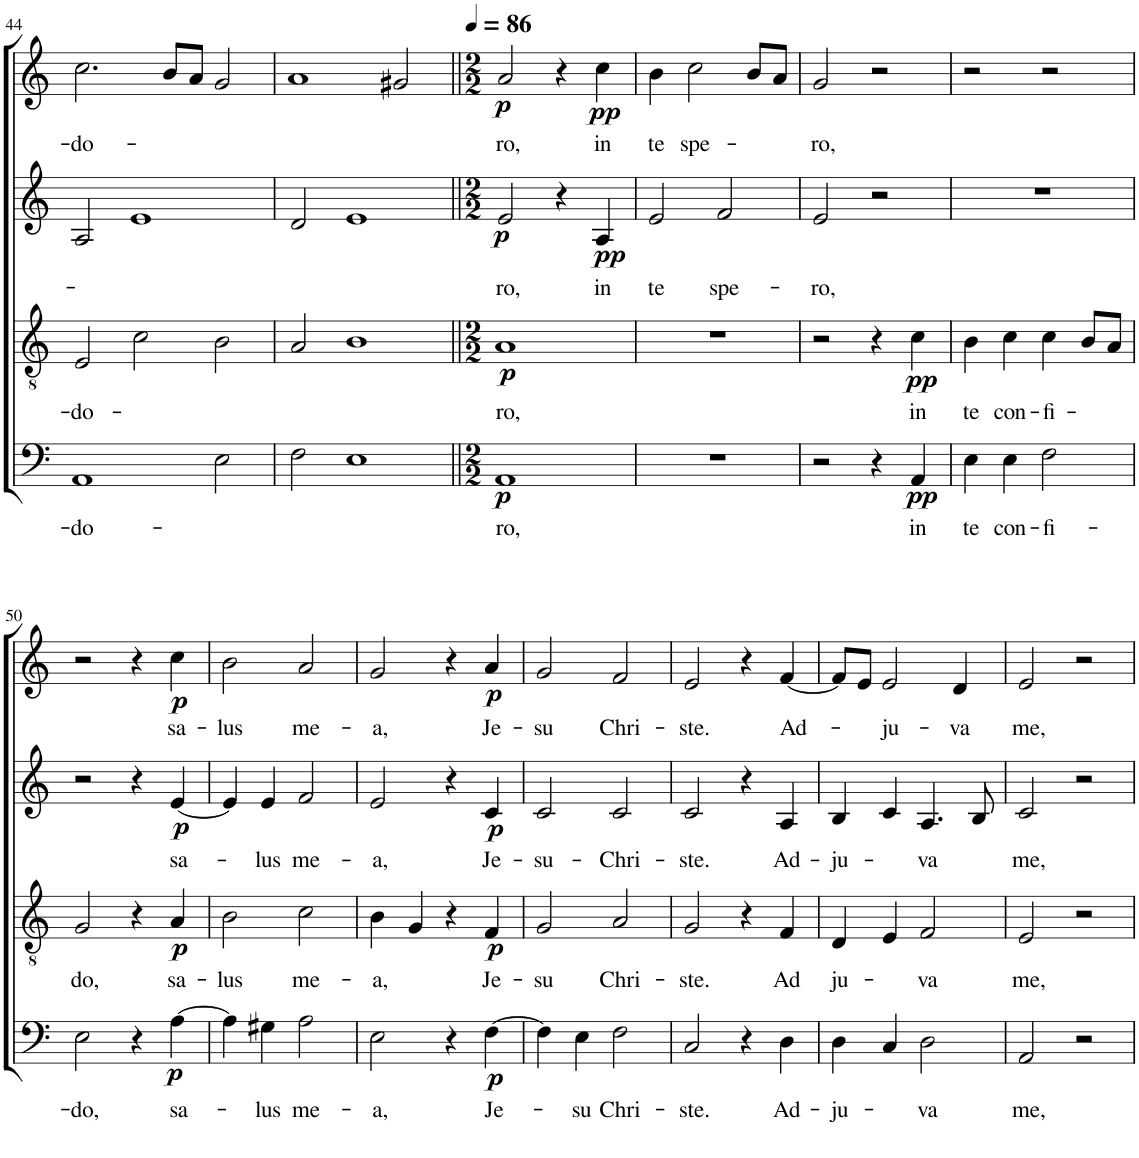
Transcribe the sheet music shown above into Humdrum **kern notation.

**kern	**text	**dynam	**kern	**text	**dynam	**kern	**text	**dynam	**kern	**text	**dynam
*part4	*part4	*part4	*part3	*part3	*part3	*part2	*part2	*part2	*part1	*part1	*part1
*staff4	*staff4	*staff4	*staff3	*staff3	*staff3	*staff2	*staff2	*staff2	*staff1	*staff1	*staff1
*I"Bassi	*	*	*I"Tenori	*	*	*I"Contralti	*	*	*I"Soprani	*	*
!!LO:PB:g=z
*clefF4	*	*	*clefGv2	*	*	*clefG2	*	*	*clefG2	*	*
*	*	*	*	*	*	*	*	*	*Trd1c2	*	*
*k[]	*	*	*k[]	*	*	*k[]	*	*	*k[]	*	*
*M3/2	*	*	*M3/2	*	*	*M3/2	*	*	*M3/2	*	*
=44	=44	=44	=44	=44	=44	=44	=44	=44	=44	=44	=44
!	!LO:LY:b	!	!	!LO:LY:b	!	!	!	!	!	!LO:LY:b	!
1AA	-do-	.	2E/	-do-	.	2A/	.	.	2.cc\	-do-	.
.	.	.	2c\	.	.	1e	.	.	.	.	.
.	.	.	.	.	.	.	.	.	8b/L	.	.
.	.	.	.	.	.	.	.	.	8a/J	.	.
2E\	.	.	2B\	.	.	.	.	.	2g/	.	.
=45	=45	=45	=45	=45	=45	=45	=45	=45	=45	=45	=45
2F\	.	.	2A/	.	.	2d/	.	.	1a	.	.
1E	.	.	1B	.	.	1e	.	.	.	.	.
.	.	.	.	.	.	.	.	.	2g#X/	.	.
=46||	=46||	=46||	=46||	=46||	=46||	=46||	=46||	=46||	=46||	=46||	=46||
*M2/2	*	*	*M2/2	*	*	*M2/2	*	*	*M2/2	*	*
*	*	*	*	*	*	*	*	*	*MM86	*	*
!	!LO:LY:b	!LO:DY:b	!	!LO:LY:b	!LO:DY:b	!	!LO:LY:b	!LO:DY:b	!	!LO:LY:b	!LO:DY:b
1AA	ro,	p	1A	ro,	p	2e/	ro,	p	2a/	ro,	p
.	.	.	.	.	.	4r	.	.	4r	.	.
!	!	!	!	!	!	!	!LO:LY:b	!LO:DY:b	!	!LO:LY:b	!LO:DY:b
.	.	.	.	.	.	4A/	in	pp	4cc\	in	pp
=47	=47	=47	=47	=47	=47	=47	=47	=47	=47	=47	=47
!	!	!	!	!	!	!	!LO:LY:b	!	!	!LO:LY:b	!
1r	.	.	1r	.	.	2e/	te	.	4b\	te	.
!	!	!	!	!	!	!	!	!	!	!LO:LY:b	!
.	.	.	.	.	.	.	.	.	2cc\	spe-	.
!	!	!	!	!	!	!	!LO:LY:b	!	!	!	!
.	.	.	.	.	.	2f/	spe-	.	.	.	.
.	.	.	.	.	.	.	.	.	8b/L	.	.
.	.	.	.	.	.	.	.	.	8a/J	.	.
=48	=48	=48	=48	=48	=48	=48	=48	=48	=48	=48	=48
!	!	!	!	!	!	!	!LO:LY:b	!	!	!LO:LY:b	!
2r	.	.	2r	.	.	2e/	-ro,	.	2g/	ro,	.
4r	.	.	4r	.	.	2r	.	.	2r	.	.
!	!LO:LY:b	!LO:DY:b	!	!LO:LY:b	!LO:DY:b	!	!	!	!	!	!
4AA/	in	pp	4c\	in	pp	.	.	.	.	.	.
=49	=49	=49	=49	=49	=49	=49	=49	=49	=49	=49	=49
!	!LO:LY:b	!	!	!LO:LY:b	!	!	!	!	!	!	!
4E\	te	.	4B\	te	.	1r	.	.	2r	.	.
!	!LO:LY:b	!	!	!LO:LY:b	!	!	!	!	!	!	!
4E\	con-	.	4c\	con-	.	.	.	.	.	.	.
!	!LO:LY:b	!	!	!LO:LY:b	!	!	!	!	!	!	!
2F\	-fi-	.	4c\	-fi-	.	.	.	.	2r	.	.
.	.	.	8B/L	.	.	.	.	.	.	.	.
.	.	.	8A/J	.	.	.	.	.	.	.	.
!!LO:LB:g=z
=50	=50	=50	=50	=50	=50	=50	=50	=50	=50	=50	=50
!	!LO:LY:b	!	!	!LO:LY:b	!	!	!	!	!	!	!
2E\	-do,	.	2G/	do,	.	2r	.	.	2r	.	.
4r	.	.	4r	.	.	4r	.	.	4r	.	.
!	!LO:LY:b	!LO:DY:b	!	!LO:LY:b	!LO:DY:b	!	!LO:LY:b	!LO:DY:b	!	!LO:LY:b	!LO:DY:b
[4A\	sa-	p	4A/	sa-	p	[4e/	sa-	p	4cc\	sa-	p
=51	=51	=51	=51	=51	=51	=51	=51	=51	=51	=51	=51
!	!	!	!	!LO:LY:b	!	!	!	!	!	!LO:LY:b	!
4A\]	.	.	2B\	-lus	.	4e/]	.	.	2b\	-lus	.
!	!LO:LY:b	!	!	!	!	!	!LO:LY:b	!	!	!	!
4G#X\	-lus	.	.	.	.	4e/	-lus	.	.	.	.
!	!LO:LY:b	!	!	!LO:LY:b	!	!	!LO:LY:b	!	!	!LO:LY:b	!
2A\	me-	.	2c\	me-	.	2f/	me-	.	2a/	me-	.
=52	=52	=52	=52	=52	=52	=52	=52	=52	=52	=52	=52
!	!LO:LY:b	!	!	!LO:LY:b	!	!	!LO:LY:b	!	!	!LO:LY:b	!
2E\	-a,	.	4B\	-a,	.	2e/	-a,	.	2g/	-a,	.
.	.	.	4G/	.	.	.	.	.	.	.	.
4r	.	.	4r	.	.	4r	.	.	4r	.	.
!	!LO:LY:b	!LO:DY:b	!	!LO:LY:b	!LO:DY:b	!	!LO:LY:b	!LO:DY:b	!	!LO:LY:b	!LO:DY:b
[4F\	Je-	p	4F/	Je-	p	4c/	Je-	p	4a/	Je-	p
=53	=53	=53	=53	=53	=53	=53	=53	=53	=53	=53	=53
!	!	!	!	!LO:LY:b	!	!	!LO:LY:b	!	!	!LO:LY:b	!
4F\]	.	.	2G/	-su	.	2c/	-su-	.	2g/	-su	.
!	!LO:LY:b	!	!	!	!	!	!	!	!	!	!
4E\	-su	.	.	.	.	.	.	.	.	.	.
!	!LO:LY:b	!	!	!LO:LY:b	!	!	!LO:LY:b	!	!	!LO:LY:b	!
2F\	Chri-	.	2A/	Chri-	.	2c/	-Chri-	.	2f/	Chri-	.
=54	=54	=54	=54	=54	=54	=54	=54	=54	=54	=54	=54
!	!LO:LY:b	!	!	!LO:LY:b	!	!	!LO:LY:b	!	!	!LO:LY:b	!
2C/	-ste.	.	2G/	-ste.	.	2c/	-ste.	.	2e/	-ste.	.
4r	.	.	4r	.	.	4r	.	.	4r	.	.
!	!LO:LY:b	!	!	!LO:LY:b	!	!	!LO:LY:b	!	!	!LO:LY:b	!
4D\	Ad-	.	4F/	Ad	.	4A/	Ad-	.	[4f/	Ad-	.
=55	=55	=55	=55	=55	=55	=55	=55	=55	=55	=55	=55
!	!LO:LY:b	!	!	!LO:LY:b	!	!	!LO:LY:b	!	!	!	!
4D\	-ju-	.	4D/	ju-	.	4B/	-ju-	.	8f/L]	.	.
.	.	.	.	.	.	.	.	.	8e/J	.	.
!	!	!	!	!	!	!	!	!	!	!LO:LY:b	!
4C/	.	.	4E/	.	.	4c/	.	.	2e/	ju-	.
!	!LO:LY:b	!	!	!LO:LY:b	!	!	!LO:LY:b	!	!	!	!
2D\	va	.	2F/	va	.	4.A/	va	.	.	.	.
!	!	!	!	!	!	!	!	!	!	!LO:LY:b	!
.	.	.	.	.	.	.	.	.	4d/	-va	.
.	.	.	.	.	.	8B/	.	.	.	.	.
=56	=56	=56	=56	=56	=56	=56	=56	=56	=56	=56	=56
!	!LO:LY:b	!	!	!LO:LY:b	!	!	!LO:LY:b	!	!	!LO:LY:b	!
2AA/	me,	.	2E/	me,	.	2c/	me,	.	2e/	me,	.
2r	.	.	2r	.	.	2r	.	.	2r	.	.
=	=	=	=	=	=	=	=	=	=	=	=
*-	*-	*-	*-	*-	*-	*-	*-	*-	*-	*-	*-
